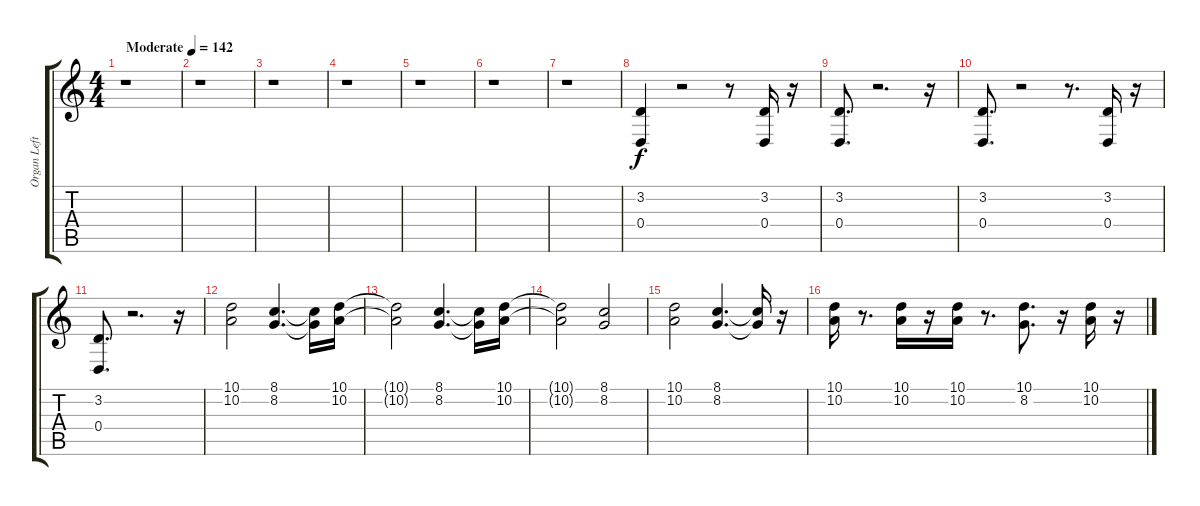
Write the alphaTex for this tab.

\track ("Organ Left" "Organ Left") {instrument rockorgan}
\staff {score tabs}
\tuning (E4 B3 G3 D3 A2 E2) {hide}
\ts (4 4)
\tempo (142 "Moderate")
\clef g2
\ks c
r.1{dy f instrument rockorgan} |
r.1 |
r.1 |
r.1 |
r.1 |
r.1 |
r.1 |
(3.2 0.4).4 r.2 r.8 (3.2 0.4).16 r.16 |
(3.2 0.4).8{d} r.2{d} r.16 |
(3.2 0.4).8{d} r.2 r.8{d} (3.2 0.4).16 r.16 |
(3.2 0.4).8{d} r.2{d} r.16 |
(10.1 10.2).2 (8.1 8.2).4{d} (8.1{t} 8.2{t}).16 (10.1 10.2).16 |
(10.1{t} 10.2{t}).2 (8.1 8.2).4{d} (8.1{t} 8.2{t}).16 (10.1 10.2).16 |
(10.1{t} 10.2{t}).2 (8.1 8.2).2 |
(10.1 10.2).2 (8.1 8.2).4{d} (8.1{t} 8.2{t}).16 r.16 |
(10.1 10.2).16 r.8{d} (10.1 10.2).16 r.16 (10.1 10.2).16 r.8{d} (10.1 8.2).8{d} r.16 (10.1 10.2).16 r.16
